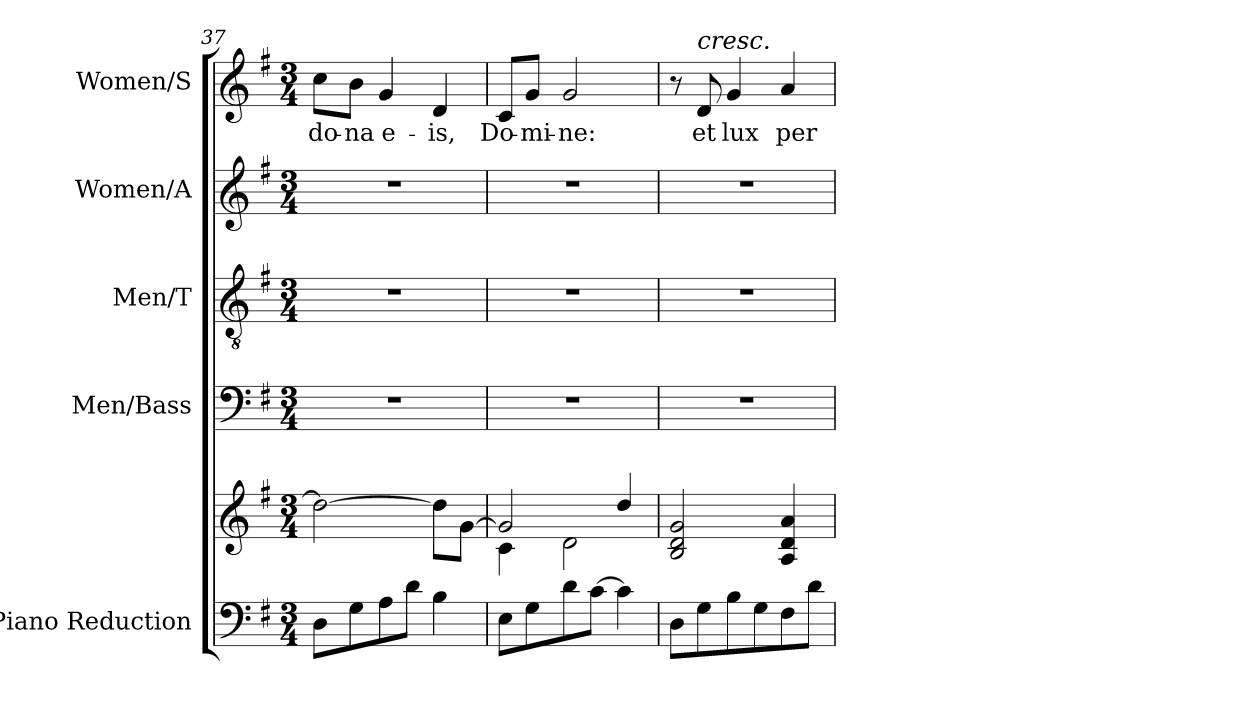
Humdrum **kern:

**kern	**kern	**kern	**kern	**kern	**kern	**text
*part5	*part5	*part4	*part3	*part2	*part1	*part1
*staff6	*staff5	*staff4	*staff3	*staff2	*staff1	*staff1
*I"Piano Reduction	*	*I"Men/Bass	*I"Men/T	*I"Women/A	*I"Women/S	*
*I'Pno	*	*	*	*	*	*
*clefF4	*clefG2	*clefF4	*clefGv2	*clefG2	*clefG2	*
*k[f#]	*k[f#]	*k[f#]	*k[f#]	*k[f#]	*k[f#]	*
*M3/4	*M3/4	*M3/4	*M3/4	*M3/4	*M3/4	*
=37	=37	=37	=37	=37	=37	=37
!	!	!	!	!	!	!LO:LY:b
8D\L	2dd\_	2.r	2.r	2.r	8cc\L	do-
!	!	!	!	!	!	!LO:LY:b
8G\	.	.	.	.	8b\J	-na
!	!	!	!	!	!	!LO:LY:b
8A\	.	.	.	.	4g/	e-
8d\J	.	.	.	.	.	.
!	!	!	!	!	!	!LO:LY:b
4B\	8dd\L]	.	.	.	4d/	-is,
.	[8g\J	.	.	.	.	.
=38	=38	=38	=38	=38	=38	=38
*	*^	*	*	*	*	*
!	!	!	!	!	!	!	!LO:LY:b
8E\L	2g/]	4c\	2.r	2.r	2.r	8c/L	Do-
!	!	!	!	!	!	!	!LO:LY:b
8G\	.	.	.	.	.	8g/J	-mi-
!	!	!	!	!	!	!	!LO:LY:b
8d\	.	2d\	.	.	.	2g/	-ne:
[8c\J	.	.	.	.	.	.	.
4c\]	4dd/	.	.	.	.	.	.
*	*v	*v	*	*	*	*	*
!!LO:LB:g=z
=39	=39	=39	=39	=39	=39	=39
8D\L	2B/ 2d/ 2g/	2.r	2.r	2.r	8r	.
!	!	!	!	!	!LO:TX:a:i:t=cresc.	!
!	!	!	!	!	!	!LO:LY:b
8G\	.	.	.	.	8d/	et
!	!	!	!	!	!	!LO:LY:b
8B\	.	.	.	.	4g/	lux
8G\	.	.	.	.	.	.
!	!	!	!	!	!	!LO:LY:b
8F#\	4A/ 4d/ 4a/	.	.	.	4a/	per-
8d\J	.	.	.	.	.	.
=	=	=	=	=	=	=
*-	*-	*-	*-	*-	*-	*-
